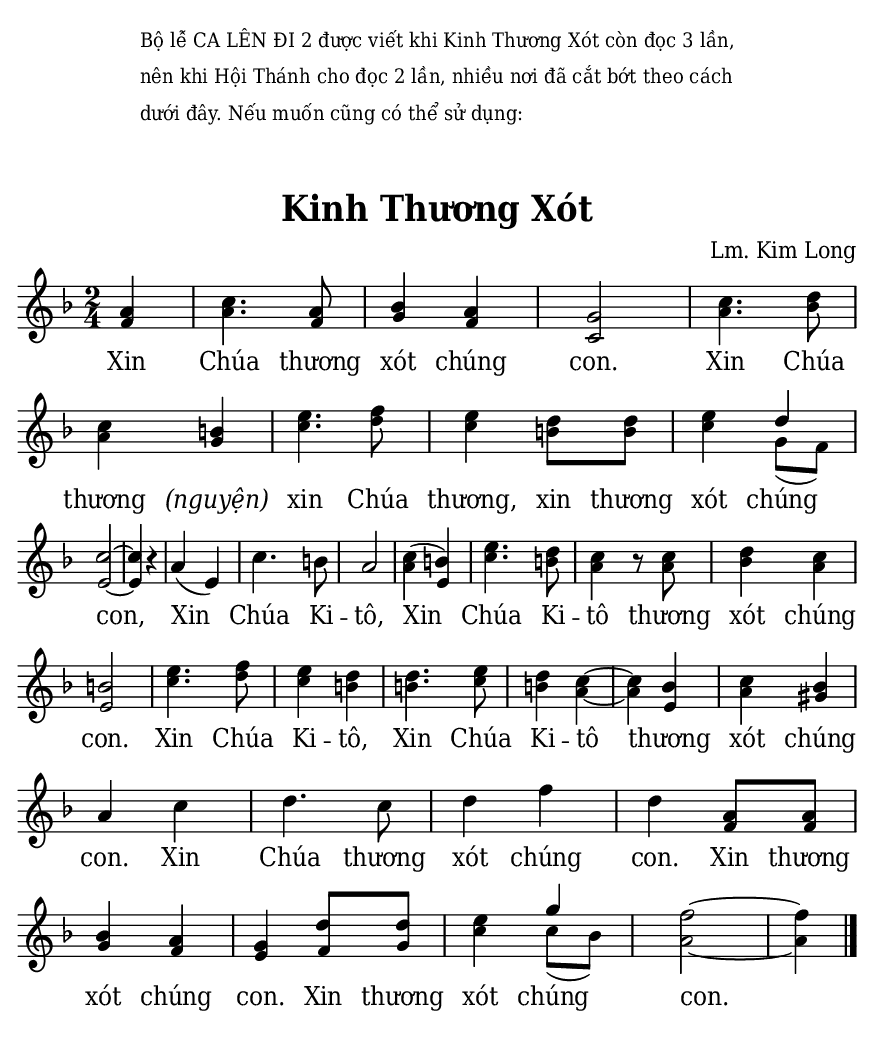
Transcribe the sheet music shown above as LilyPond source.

% Cài đặt chung\
\version "2.22.1"
\include "english.ly"

\header {
  subtitle = \markup {
    \column {
      \left-align {
        \line {
          \normal-text \small "Bộ lễ CA LÊN ĐI 2 được viết khi Kinh Thương Xót còn đọc 3 lần,"
        }
        \line {
          \normal-text \small "nên khi Hội Thánh cho đọc 2 lần, nhiều nơi đã cắt bớt theo cách"
        }
        \line {
          \normal-text \small "dưới đây. Nếu muốn cũng có thể sử dụng:"
        }
        \null \null
      }
    }
  }
  subsubtitle = \markup { \fontsize #5 \bold "Kinh Thương Xót" }
  composer = "Lm. Kim Long"
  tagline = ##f
}

% Nhạc phiên khúc
nhacPhienKhucSop = \relative c'' {
  \partial 4 a4 |
  c4. a8 |
  bf4 a |
  g2 |
  c4. d8 |
  c4 b! |
  e4. f8 |
  e4 d8 d |
  e4 d |
  c2 ~ |
  c4 r |
  a (e) |
  c'4. b!8 |
  a2 |
  c4 (b!) |
  e4. d8 |
  c4 r8 c |
  d4 c |
  b!2 |
  e4. f8 |
  e4 d |
  d4. e8 |
  d4 c ~ |
  c bf4 |
  c bf |
  a c d4. c8 |
  d4 f |
  d a8 a |
  bf4 a |
  g d'8 d |
  e4 g |
  f2 ~ |
  f4 \bar "|."
}

nhacPhienKhucAlto = \relative c' {
  f4 |
  a4. f8 |
  g4 f |
  c2 |
  a'4. bf8 |
  a4 g |
  c4. d8 |
  c4 b!8 b |
  c4 g8 (f) |
  e2 ~ |
  e4 r |
  a4 (e) |
  c'4. b!8 |
  a2 |
  a4 (e) |
  c'4. b!8 |
  a4 r8 a |
  bf4 a |
  e2 |
  c'4. d8 |
  c4 b! |
  b!4. c8 |
  b!4 a ~ |
  a e |
  a gs |
  a c |
  d4. c8 |
  d4 f |
  d f,8 f |
  g4 f |
  e f8 g |
  c4 c8 (bf) |
  a2 ~ |
  a4
}

% Lời phiên khúc
loiPhienKhucSop = \lyrics {
  Xin Chúa thương xót chúng con.
  Xin Chúa thương
  \markup { \italic "(nguyện)" }
  xin Chúa thương, xin thương xót chúng con,
  Xin Chúa Ki -- tô, Xin Chúa Ki -- tô thương xót chúng con.
  Xin Chúa Ki -- tô, Xin Chúa Ki -- tô thương xót chúng con.
  Xin Chúa thương xót chúng con.
  Xin thương xót chúng con.
  Xin thương xót chúng con.
}

% Dàn trang
\paper {
  #(set-paper-size "a5")
  top-margin = 3\mm
  bottom-margin = 3\mm
  left-margin = 3\mm
  right-margin = 3\mm
  indent = #0
  #(define fonts
	 (make-pango-font-tree "Deja Vu Serif Condensed"
	 		       "Deja Vu Serif Condensed"
			       "Deja Vu Serif Condensed"
			       (/ 20 20)))
}

TongNhip = {
  \key f \major \time 2/4
  \set Timing.beamExceptions = #'()
  \set Timing.baseMoment = #(ly:make-moment 1/4)
}

% Đổi kích thước nốt cho bè phụ
notBePhu =
#(define-music-function (font-size music) (number? ly:music?)
   (for-some-music
     (lambda (m)
       (if (music-is-of-type? m 'rhythmic-event)
           (begin
             (set! (ly:music-property m 'tweaks)
                   (cons `(font-size . ,font-size)
                         (ly:music-property m 'tweaks)))
             #t)
           #f))
     music)
   music)

\score {
  \new ChoirStaff <<
    \new Staff \with {
        printPartCombineTexts = ##f
      }
      <<
      \new Voice \TongNhip \partCombine 
        \nhacPhienKhucSop
        \notBePhu -1 { \nhacPhienKhucAlto }
      \new NullVoice = beSop \nhacPhienKhucSop
      \new Lyrics \lyricsto beSop \loiPhienKhucSop
      >>
  >>
  \layout {
    \override Lyrics.LyricSpace.minimum-distance = #1.8
    \override LyricHyphen.minimum-distance = #2
    \override Score.BarNumber.break-visibility = ##(#f #f #f)
    \override Score.SpacingSpanner.uniform-stretching = ##t
  } 
}
